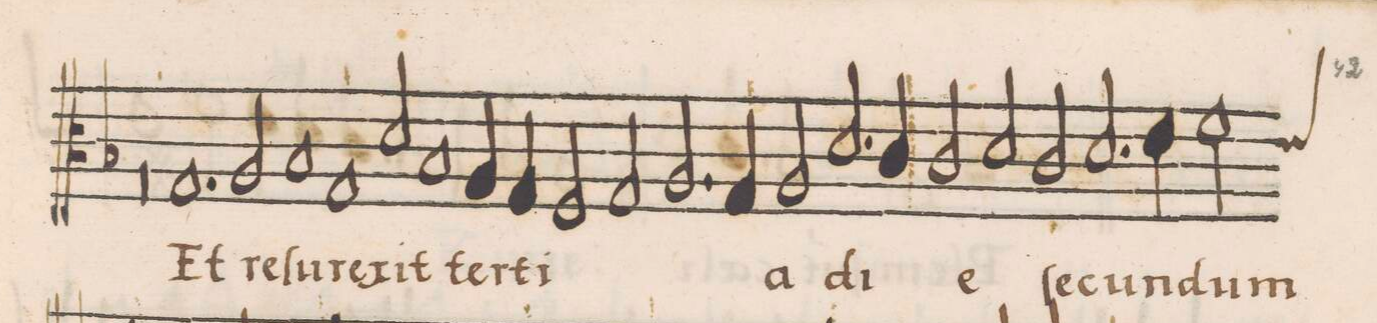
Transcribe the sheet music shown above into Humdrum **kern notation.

**kern	**text
*I"ALTVS	*
*clefC3	*
*k[b-]	*
*met(c|)	*
*M2/1	*
0r	.
=121	=121
1.G	Et
2A/	re-
=122	=122
1B-	-ſu-
1G	-re-
=123	=123
2d/	-xit
1B-	.
4A/	ter-
4G/	-ti-
=124	=124
2F/	.
2G/	.
2.A/	.
4G/	.
=125	=125
2A/	-a
2.d/	di-
4c/	.
2c/	-e
=126	=126
2d/	.
2c/	ſe-
2.d/	-cun-
4e\	.
=127	=127
*custos:e	*
2f\	-dum
*-	*-
